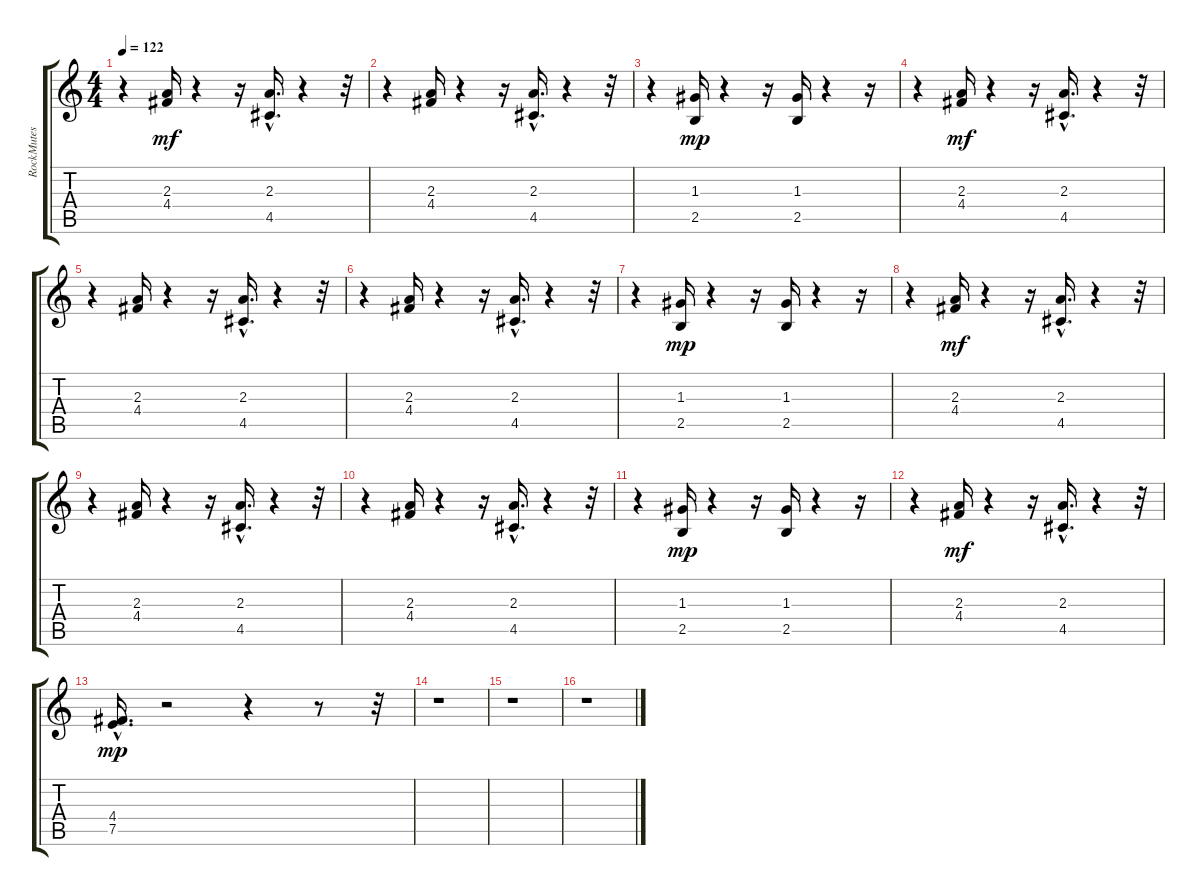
\track ("RockMutes" "RockMutes") {instrument distortionguitar}
\staff {score tabs}
\tuning (E4 B3 G3 D3 A2 E2) {hide}
\ts (4 4)
\tempo 122
\clef g2
\ks c
r.4{dy mf} (2.3 4.4).16 r.4 r.16 (2.3{hac} 4.5).16{d} r.4 r.32 |
r.4 (2.3 4.4).16 r.4 r.16 (2.3{hac} 4.5).16{d} r.4 r.32 |
r.4 (1.3 2.5).16{dy mp} r.4 r.16 (1.3 2.5).16 r.4 r.16 |
r.4 (2.3 4.4).16{dy mf} r.4 r.16 (2.3{hac} 4.5).16{d} r.4 r.32 |
r.4 (2.3 4.4).16 r.4 r.16 (2.3{hac} 4.5).16{d} r.4 r.32 |
r.4 (2.3 4.4).16 r.4 r.16 (2.3{hac} 4.5).16{d} r.4 r.32 |
r.4 (1.3 2.5).16{dy mp} r.4 r.16 (1.3 2.5).16 r.4 r.16 |
r.4 (2.3 4.4).16{dy mf} r.4 r.16 (2.3{hac} 4.5).16{d} r.4 r.32 |
r.4 (2.3 4.4).16 r.4 r.16 (2.3{hac} 4.5).16{d} r.4 r.32 |
r.4 (2.3 4.4).16 r.4 r.16 (2.3{hac} 4.5).16{d} r.4 r.32 |
r.4 (1.3 2.5).16{dy mp} r.4 r.16 (1.3 2.5).16 r.4 r.16 |
r.4 (2.3 4.4).16{dy mf} r.4 r.16 (2.3{hac} 4.5).16{d} r.4 r.32 |
(4.4{hac} 7.5).16{d dy mp} r.2 r.4 r.8 r.32 |
r.1 |
r.1 |
r.1
